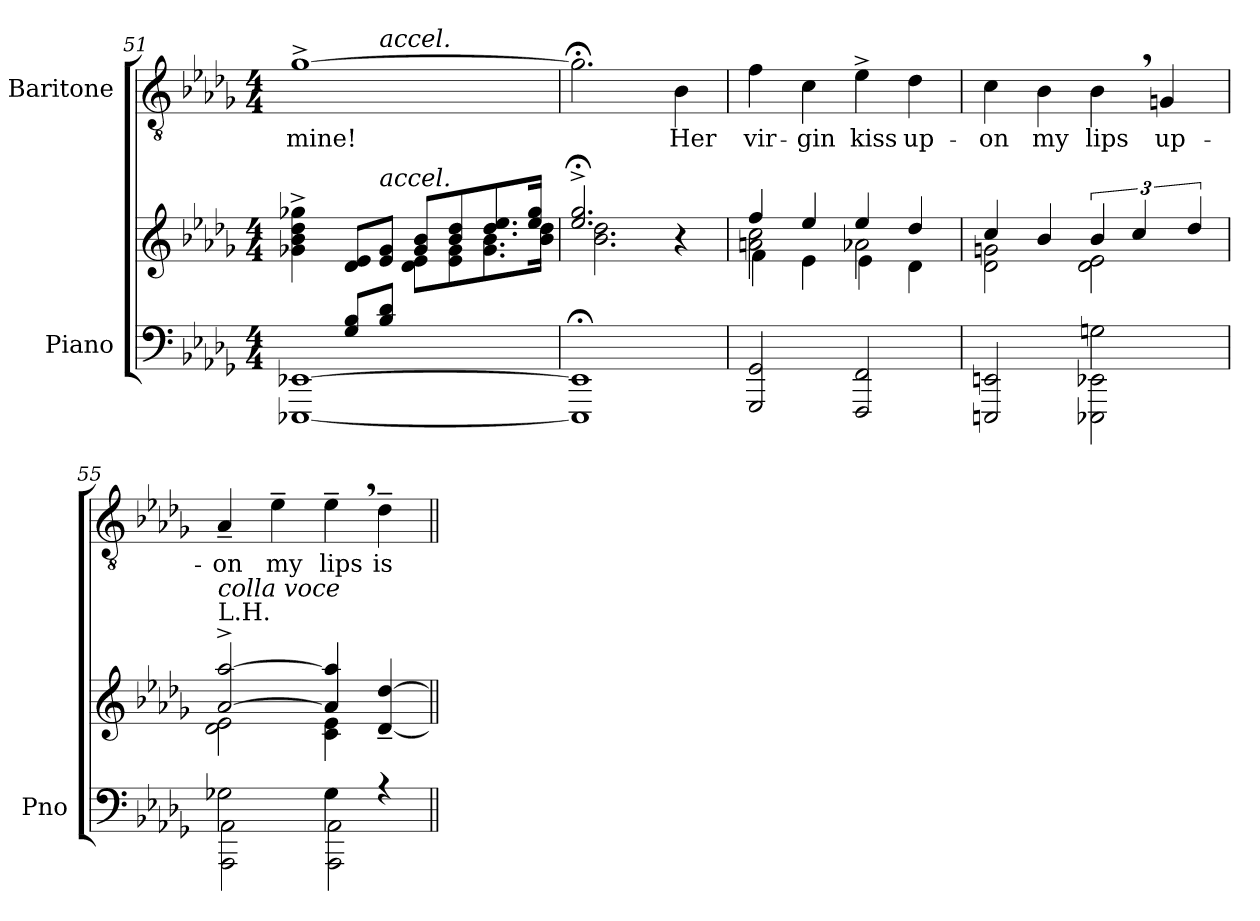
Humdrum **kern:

**kern	**kern	**kern	**text
*part2	*part2	*part1	*part1
*staff3	*staff2	*staff1	*staff1
*I"Piano	*	*I"Baritone	*
*I'Pno	*	*	*
*clefF4	*clefG2	*clefGv2	*
*k[b-e-a-d-g-]	*k[b-e-a-d-g-]	*k[b-e-a-d-g-]	*
*M4/4	*M4/4	*M4/4	*
=51	=51	=51	=51
*^	*^	*^	*
4ryy	[1EEE-X [<1EE-X	4g-X\^ 4b-\^ 4dd-\^ 4gg-X\^	2ryy	[1g-^	4.ryy	mine!
8G-/ 8B-/L	.	8d-/ 8e-/L	.	.	.	.
!	!	!	!	!	!LO:TX:i:t=accel.	!
!	!	!LO:TX:i:t=accel.	!	!	!	!
8B-/ 8d-/J	.	8e-/ 8g-/J	.	.	8ryy	.
2ryy	.	8g-/ 8b-/L	8d-\ 8e-\L	.	2ryy	.
.	.	8b-/ 8dd-/	8e-\ 8g-\	.	.	.
.	.	8.dd-/ 8.ee-/	8.g-\ 8.b-\	.	.	.
.	.	16ee-/ 16gg-/Jk	16b-\ 16dd-\Jk	.	.	.
*v	*v	*	*	*v	*v	*
=52	=52	=52	=52	=52
1EEE-];< 1EE-];<	2.ee-/;<^ 2.gg-/;<^	2.b-\ 2.dd-\	2.g-;<\]	.
.	4r	4ryy	4B-\	Her
=53	=53	=53	=53	=53
*	*	*^	*	*
2GGG-/ 2GG-/	4ff/	2an\ 2cc\	4f\	4f\	vir-
.	4ee-/	.	4e-\	4c\	-gin
2FFF/ 2FF/	4ee-/	2a-X\	4e-\	4e-^\	kiss
.	4dd-/	.	4d-\	4d-\	up-
*	*	*v	*v	*	*
=54	=54	=54	=54	=54
*^	*	*	*	*
2EEEn/ 2EEn/	2ryy	4cc/	2d-\ 2gn\	4c\	-on
.	.	4b-/	.	4B-\	my
2Gn\	2EEE-X\ 2EE-X\	6b-/	2d-\ 2e-\	4B-,\	lips
.	.	6cc/	.	.	.
.	.	.	.	4Gn/	up-
.	.	6dd-/	.	.	.
=55	=55	=55	=55	=55	=55
!	!	!LO:TX:a:t=L.H.	!	!	!
!	!	!LO:TX:i:t=colla voce	!	!	!
2G-X\	2AAA-\ 2AA-\	[2a-/^ [2aa-/^	2d-\ 2e-\	4A-~>/	-on
.	.	.	.	4e-~\	my
4G-\	2AAA-\ 2AA-\	4a-/] 4aa-/]	4c\ 4e-\	4e-~,\	lips
4r	.	[<4d-/~> [4dd-/~>	4ryy	4d-~\	is
*v	*v	*	*	*	*
*	*v	*v	*	*
=||	=||	=||	=||
*-	*-	*-	*-
